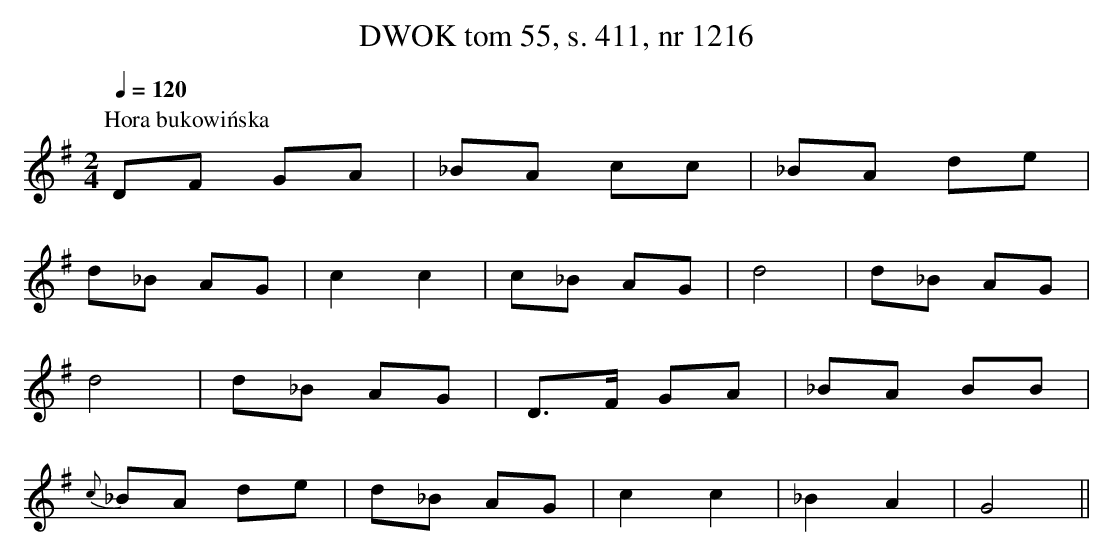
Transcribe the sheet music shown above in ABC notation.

X:1
T: DWOK tom 55, s. 411, nr 1216
L:1/8
M:2/4
K:G
P:Hora bukowińska
Q:1/4=120
DF GA|_BA cc|_BA de|
d_B AG|c2c2|c_B AG|d4|d_B AG|
d4|d_B AG|D3/2F/ GA|_BA BB|
{c}_BA de|d_B AG|c2c2|_B2A2|G4||
